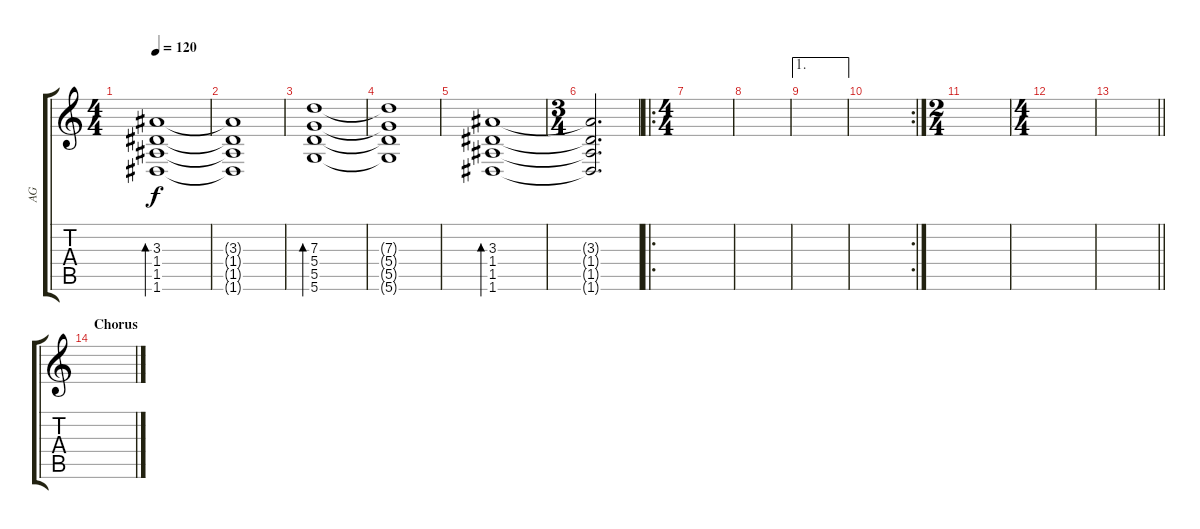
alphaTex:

\track ("AG" "AG") {instrument electricguitarclean}
\staff {score tabs}
\tuning (E4 B3 G3 D3 A2 D2) {hide}
\ts (4 4)
\tempo 120
\clef g2
\ks c
(3.3 1.4 1.5 1.6).1{bd 120 dy f} |
(3.3{t} 1.4{t} 1.5{t} 1.6{t}).1 |
(7.3 5.4 5.5 5.6).1{bd 120} |
(7.3{t} 5.4{t} 5.5{t} 5.6{t}).1 |
(3.3 1.4 1.5 1.6).1{bd 120} |
\ts (3 4)
(3.3{t} 1.4{t} 1.5{t} 1.6{t}).2{d} |
\ro
\ts (4 4)
|
|
\ae 1
|
\rc 2
|
\ts (2 4)
|
\ts (4 4)
|
\barLineRight lightlight
|
\section ("" "Chorus")
